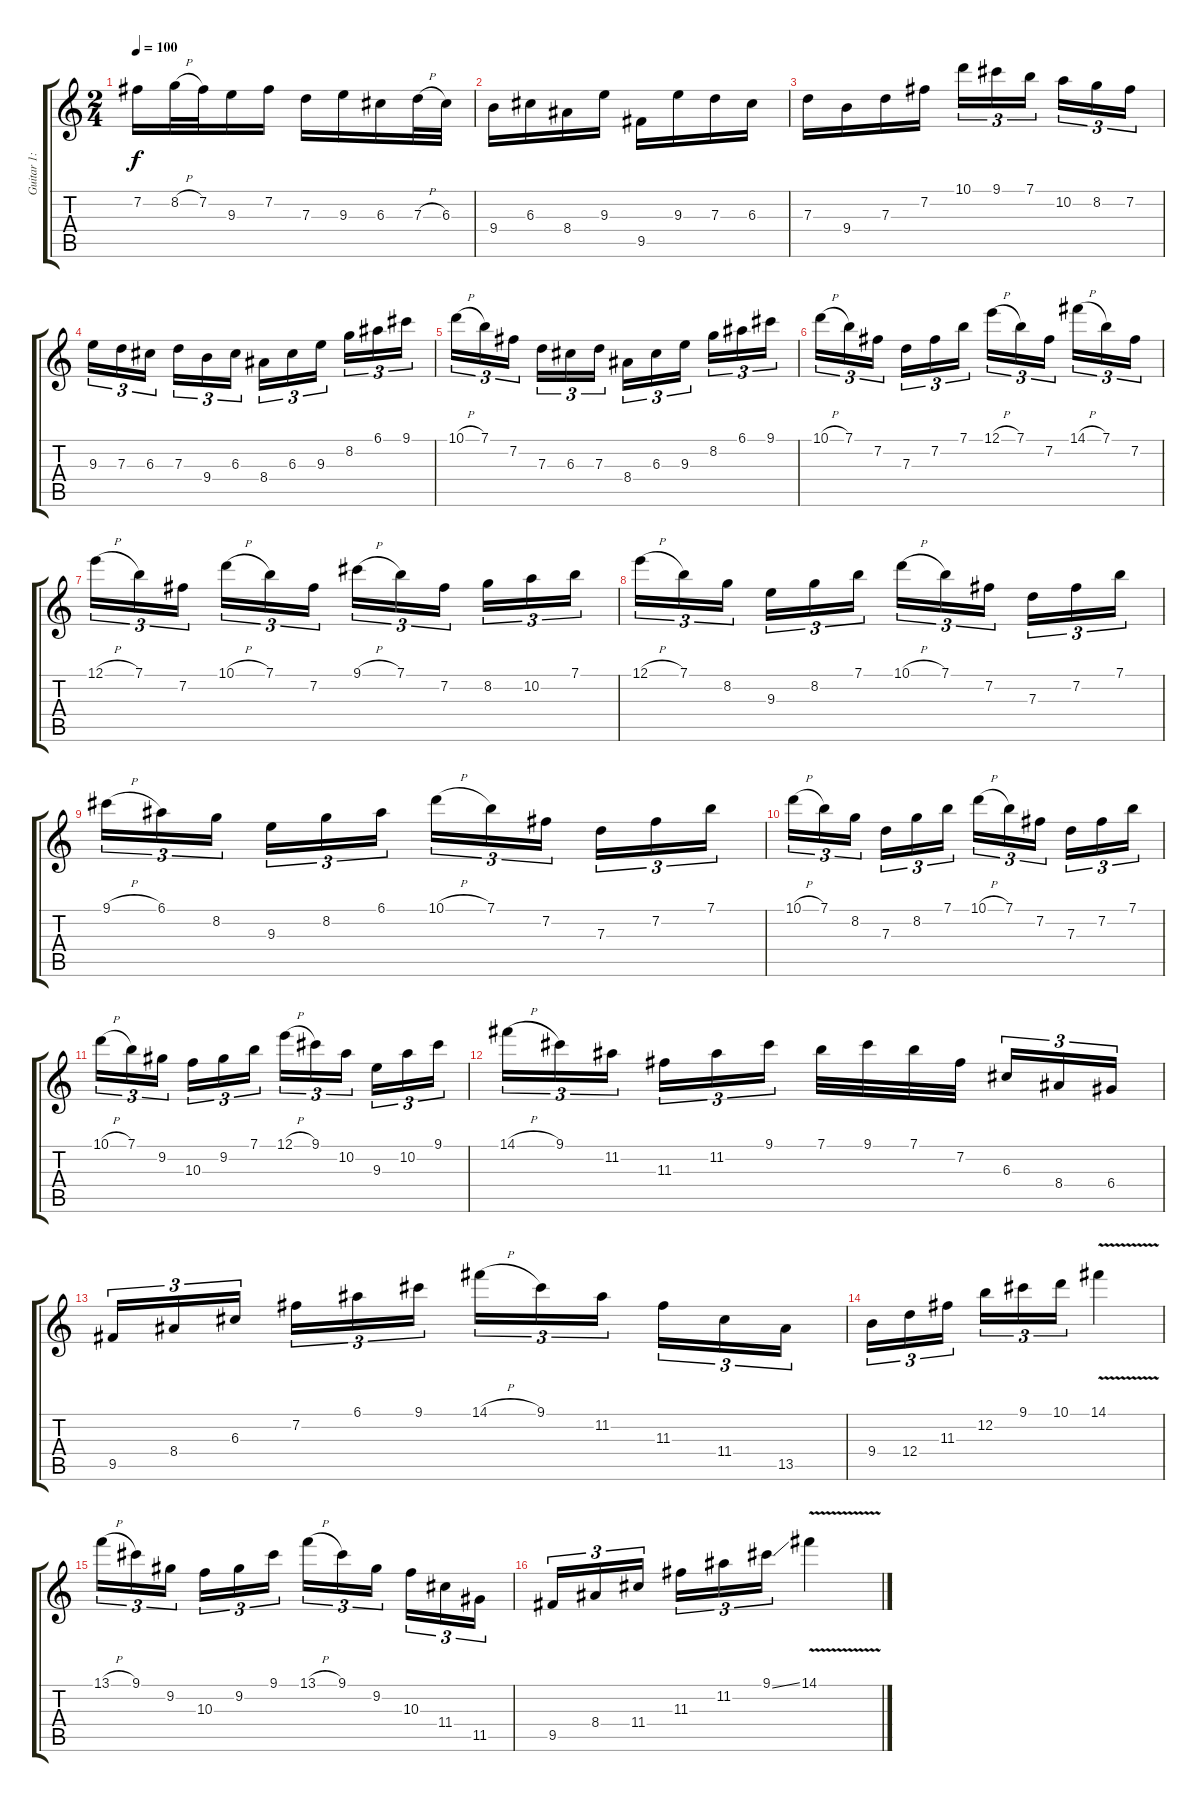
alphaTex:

\track ("Guitar 1: intro/arps" "Guitar 1: ") {instrument electricguitarjazz}
\staff {score tabs}
\tuning (E4 B3 G3 D3 A2 E2) {hide}
\ts (2 4)
\tempo 100
\clef g2
\ks c
7.2.16{dy f} 8.2{h}.32 7.2.32 9.3.16 7.2.16 7.3.16 9.3.16 6.3.16 7.3{h}.32 6.3.32 |
9.4.16 6.3.16 8.4.16 9.3.16 9.5.16 9.3.16 7.3.16 6.3.16 |
7.3.16 9.4.16 7.3.16 7.2.16 10.1.16{tu (3 2)} 9.1.16{tu (3 2)} 7.1.16{tu (3 2) beam splitsecondary} 10.2.16{tu (3 2)} 8.2.16{tu (3 2)} 7.2.16{tu (3 2)} |
9.3.16{tu (3 2)} 7.3.16{tu (3 2)} 6.3.16{tu (3 2) beam splitsecondary} 7.3.16{tu (3 2)} 9.4.16{tu (3 2)} 6.3.16{tu (3 2)} 8.4.16{tu (3 2)} 6.3.16{tu (3 2)} 9.3.16{tu (3 2) beam splitsecondary} 8.2.16{tu (3 2)} 6.1.16{tu (3 2)} 9.1.16{tu (3 2)} |
10.1{h}.16{tu (3 2)} 7.1.16{tu (3 2)} 7.2.16{tu (3 2) beam splitsecondary} 7.3.16{tu (3 2)} 6.3.16{tu (3 2)} 7.3.16{tu (3 2)} 8.4.16{tu (3 2)} 6.3.16{tu (3 2)} 9.3.16{tu (3 2) beam splitsecondary} 8.2.16{tu (3 2)} 6.1.16{tu (3 2)} 9.1.16{tu (3 2)} |
10.1{h}.16{tu (3 2)} 7.1.16{tu (3 2)} 7.2.16{tu (3 2) beam splitsecondary} 7.3.16{tu (3 2)} 7.2.16{tu (3 2)} 7.1.16{tu (3 2)} 12.1{h}.16{tu (3 2)} 7.1.16{tu (3 2)} 7.2.16{tu (3 2) beam splitsecondary} 14.1{h}.16{tu (3 2)} 7.1.16{tu (3 2)} 7.2.16{tu (3 2)} |
12.1{h}.16{tu (3 2)} 7.1.16{tu (3 2)} 7.2.16{tu (3 2) beam splitsecondary} 10.1{h}.16{tu (3 2)} 7.1.16{tu (3 2)} 7.2.16{tu (3 2)} 9.1{h}.16{tu (3 2)} 7.1.16{tu (3 2)} 7.2.16{tu (3 2) beam splitsecondary} 8.2.16{tu (3 2)} 10.2.16{tu (3 2)} 7.1.16{tu (3 2)} |
12.1{h}.16{tu (3 2)} 7.1.16{tu (3 2)} 8.2.16{tu (3 2) beam splitsecondary} 9.3.16{tu (3 2)} 8.2.16{tu (3 2)} 7.1.16{tu (3 2)} 10.1{h}.16{tu (3 2)} 7.1.16{tu (3 2)} 7.2.16{tu (3 2) beam splitsecondary} 7.3.16{tu (3 2)} 7.2.16{tu (3 2)} 7.1.16{tu (3 2)} |
9.1{h}.16{tu (3 2)} 6.1.16{tu (3 2)} 8.2.16{tu (3 2) beam splitsecondary} 9.3.16{tu (3 2)} 8.2.16{tu (3 2)} 6.1.16{tu (3 2)} 10.1{h}.16{tu (3 2)} 7.1.16{tu (3 2)} 7.2.16{tu (3 2) beam splitsecondary} 7.3.16{tu (3 2)} 7.2.16{tu (3 2)} 7.1.16{tu (3 2)} |
10.1{h}.16{tu (3 2)} 7.1.16{tu (3 2)} 8.2.16{tu (3 2) beam splitsecondary} 7.3.16{tu (3 2)} 8.2.16{tu (3 2)} 7.1.16{tu (3 2)} 10.1{h}.16{tu (3 2)} 7.1.16{tu (3 2)} 7.2.16{tu (3 2) beam splitsecondary} 7.3.16{tu (3 2)} 7.2.16{tu (3 2)} 7.1.16{tu (3 2)} |
10.1{h}.16{tu (3 2)} 7.1.16{tu (3 2)} 9.2.16{tu (3 2) beam splitsecondary} 10.3.16{tu (3 2)} 9.2.16{tu (3 2)} 7.1.16{tu (3 2)} 12.1{h}.16{tu (3 2)} 9.1.16{tu (3 2)} 10.2.16{tu (3 2) beam splitsecondary} 9.3.16{tu (3 2)} 10.2.16{tu (3 2)} 9.1.16{tu (3 2)} |
14.1{h}.16{tu (3 2)} 9.1.16{tu (3 2)} 11.2.16{tu (3 2) beam splitsecondary} 11.3.16{tu (3 2)} 11.2.16{tu (3 2)} 9.1.16{tu (3 2)} 7.1.32 9.1.32 7.1.32 7.2.32{beam splitsecondary} 6.3.16{tu (3 2)} 8.4.16{tu (3 2)} 6.4.16{tu (3 2)} |
9.5.16{tu (3 2)} 8.4.16{tu (3 2)} 6.3.16{tu (3 2) beam splitsecondary} 7.2.16{tu (3 2)} 6.1.16{tu (3 2)} 9.1.16{tu (3 2)} 14.1{h}.16{tu (3 2)} 9.1.16{tu (3 2)} 11.2.16{tu (3 2) beam splitsecondary} 11.3.16{tu (3 2)} 11.4.16{tu (3 2)} 13.5.16{tu (3 2)} |
9.4.16{tu (3 2)} 12.4.16{tu (3 2)} 11.3.16{tu (3 2) beam splitsecondary} 12.2.16{tu (3 2)} 9.1.16{tu (3 2)} 10.1.16{tu (3 2)} 14.1{v}.4 |
13.1{h}.16{tu (3 2)} 9.1.16{tu (3 2)} 9.2.16{tu (3 2) beam splitsecondary} 10.3.16{tu (3 2)} 9.2.16{tu (3 2)} 9.1.16{tu (3 2)} 13.1{h}.16{tu (3 2)} 9.1.16{tu (3 2)} 9.2.16{tu (3 2) beam splitsecondary} 10.3.16{tu (3 2)} 11.4.16{tu (3 2)} 11.5.16{tu (3 2)} |
9.5.16{tu (3 2)} 8.4.16{tu (3 2)} 11.4.16{tu (3 2) beam splitsecondary} 11.3.16{tu (3 2)} 11.2.16{tu (3 2)} 9.1{ss}.16{tu (3 2)} 14.1{v}.4
